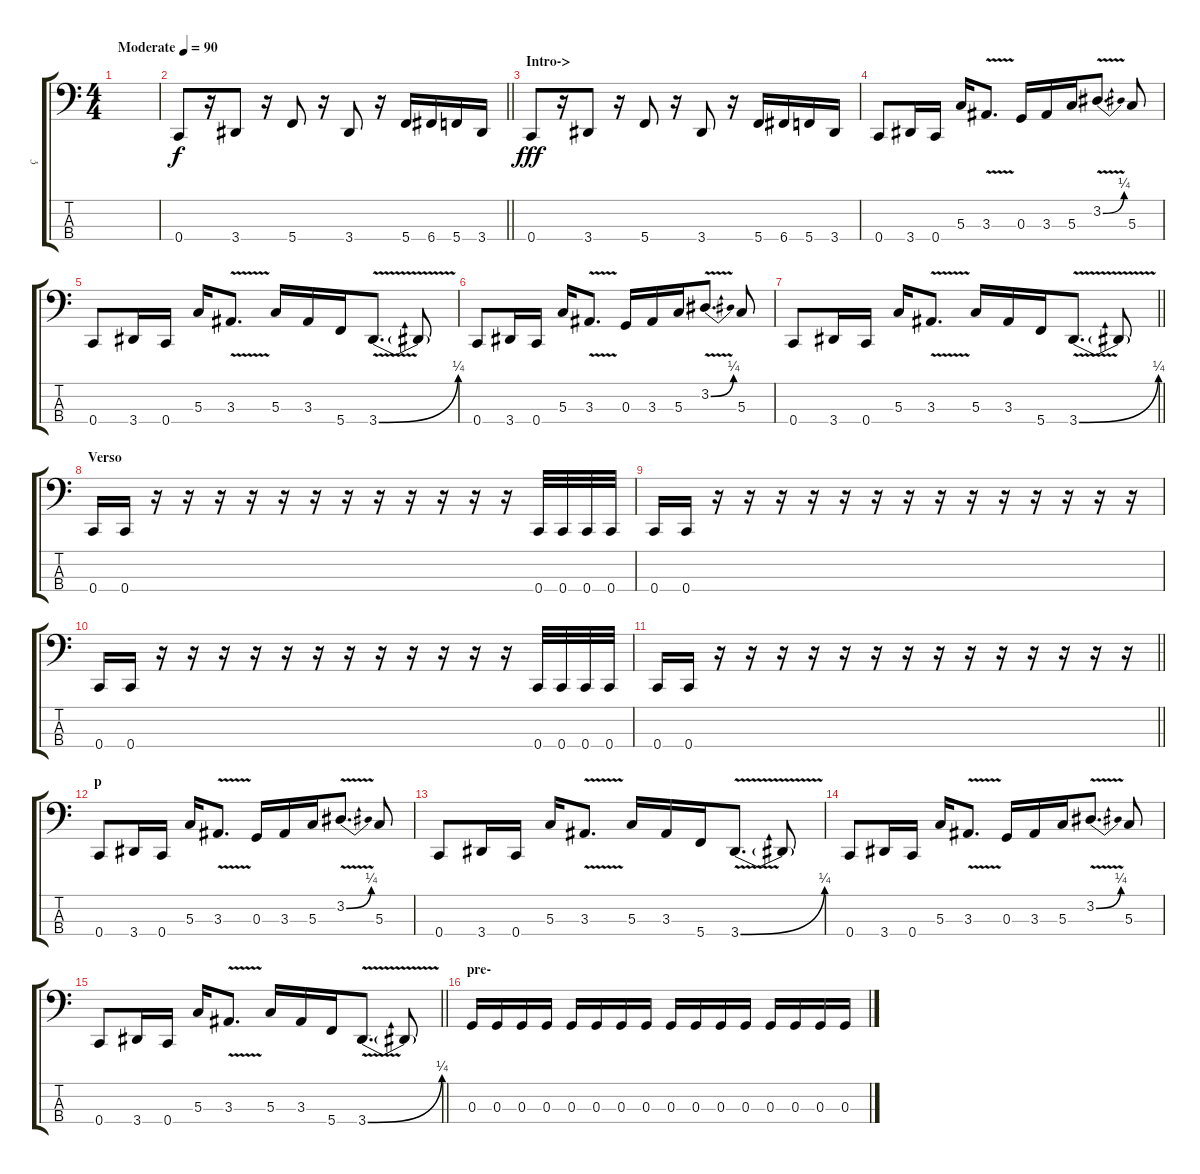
\track ("ç" "ç") {instrument electricbassfinger}
\staff {score tabs}
\tuning (F2 C2 G1 C1) {hide}
\ts (4 4)
\tempo (90 "Moderate")
\clef f4
\ks c
|
\barLineRight lightlight
0.4.8 r.16 3.4.8 r.16 5.4.8 r.16 3.4.8 r.16 5.4.16 6.4.16 5.4.16 3.4.16 |
\section ("" "Intro->")
0.4.8{dy fff} r.16 3.4.8 r.16 5.4.8 r.16 3.4.8 r.16 5.4.16 6.4.16 5.4.16 3.4.16 |
0.4.8 3.4.16 0.4.16 5.3.16 3.3{v}.8{d} 0.3.16 3.3.16 5.3.16 3.2{be (bend 0 0 60 1) v}.8{d} 5.3.8 |
0.4.8 3.4.16 0.4.16 5.3.16 3.3{v}.8{d} 5.3.16 3.3.16 5.4.16 3.4{be (bend 0 0 60 1) v}.8{d} 3.4{t}.8 |
0.4.8 3.4.16 0.4.16 5.3.16 3.3{v}.8{d} 0.3.16 3.3.16 5.3.16 3.2{be (bend 0 0 60 1) v}.8{d} 5.3.8 |
\barLineRight lightlight
0.4.8 3.4.16 0.4.16 5.3.16 3.3{v}.8{d} 5.3.16 3.3.16 5.4.16 3.4{be (bend 0 0 60 1) v}.8{d} 3.4{t}.8 |
\section ("" "Verso")
0.4.16 0.4.16 r.16 r.16 r.16 r.16 r.16 r.16 r.16 r.16 r.16 r.16 r.16 r.16 0.4.32 0.4.32 0.4.32 0.4.32 |
0.4.16 0.4.16 r.16 r.16 r.16 r.16 r.16 r.16 r.16 r.16 r.16 r.16 r.16 r.16 r.16 r.16 |
0.4.16 0.4.16 r.16 r.16 r.16 r.16 r.16 r.16 r.16 r.16 r.16 r.16 r.16 r.16 0.4.32 0.4.32 0.4.32 0.4.32 |
\barLineRight lightlight
0.4.16 0.4.16 r.16 r.16 r.16 r.16 r.16 r.16 r.16 r.16 r.16 r.16 r.16 r.16 r.16 r.16 |
\section ("" "p")
0.4.8 3.4.16 0.4.16 5.3.16 3.3{v}.8{d} 0.3.16 3.3.16 5.3.16 3.2{be (bend 0 0 60 1) v}.8{d} 5.3.8 |
0.4.8 3.4.16 0.4.16 5.3.16 3.3{v}.8{d} 5.3.16 3.3.16 5.4.16 3.4{be (bend 0 0 60 1) v}.8{d} 3.4{t}.8 |
0.4.8 3.4.16 0.4.16 5.3.16 3.3{v}.8{d} 0.3.16 3.3.16 5.3.16 3.2{be (bend 0 0 60 1) v}.8{d} 5.3.8 |
\barLineRight lightlight
0.4.8 3.4.16 0.4.16 5.3.16 3.3{v}.8{d} 5.3.16 3.3.16 5.4.16 3.4{be (bend 0 0 60 1) v}.8{d} 3.4{t}.8 |
\section ("" "pre-")
0.3.16 0.3.16 0.3.16 0.3.16 0.3.16 0.3.16 0.3.16 0.3.16 0.3.16 0.3.16 0.3.16 0.3.16 0.3.16 0.3.16 0.3.16 0.3.16
